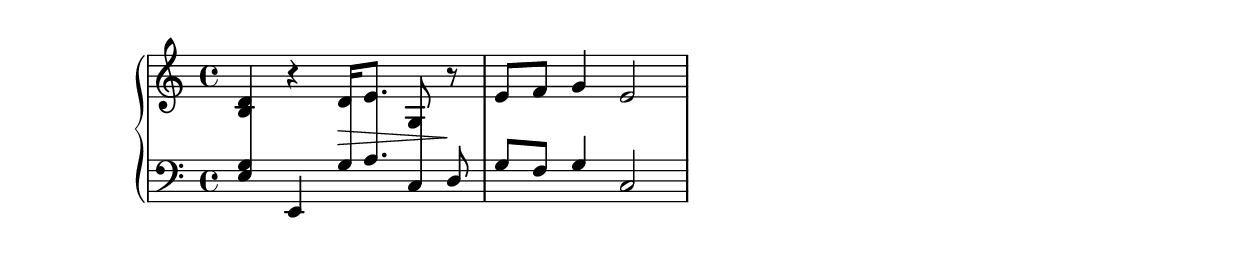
%% DO NOT EDIT this file manually; it is automatically
%% generated from LSR http://lsr.di.unimi.it
%% Make any changes in LSR itself, or in Documentation/snippets/new/ ,
%% and then run scripts/auxiliar/makelsr.py
%%
%% This file is in the public domain.
\version "2.18.0"

\header {
  lsrtags = "contexts-and-engravers, staff-notation, tweaks-and-overrides"

  texidoc = "
This snippet shows the use of the @code{Span_stem_engraver} and
@code{\\crossStaff} to connect stems across staves automatically.

The stem length need not be specified, as the variable distance between
noteheads and staves is calculated automatically.

"
  doctitle = "Cross staff stems"
} % begin verbatim

\layout {
  \context {
    \PianoStaff
    \consists #Span_stem_engraver
  }
}

{
  \new PianoStaff <<
    \new Staff {
      <b d'>4 r d'16\> e'8. g8 r\!
      e'8 f' g'4 e'2
    }
    \new Staff {
      \clef bass
      \voiceOne
      \autoBeamOff
      \crossStaff { <e g>4 e, g16 a8. c8} d
      \autoBeamOn
      g8 f g4 c2
    }
  >>
}
